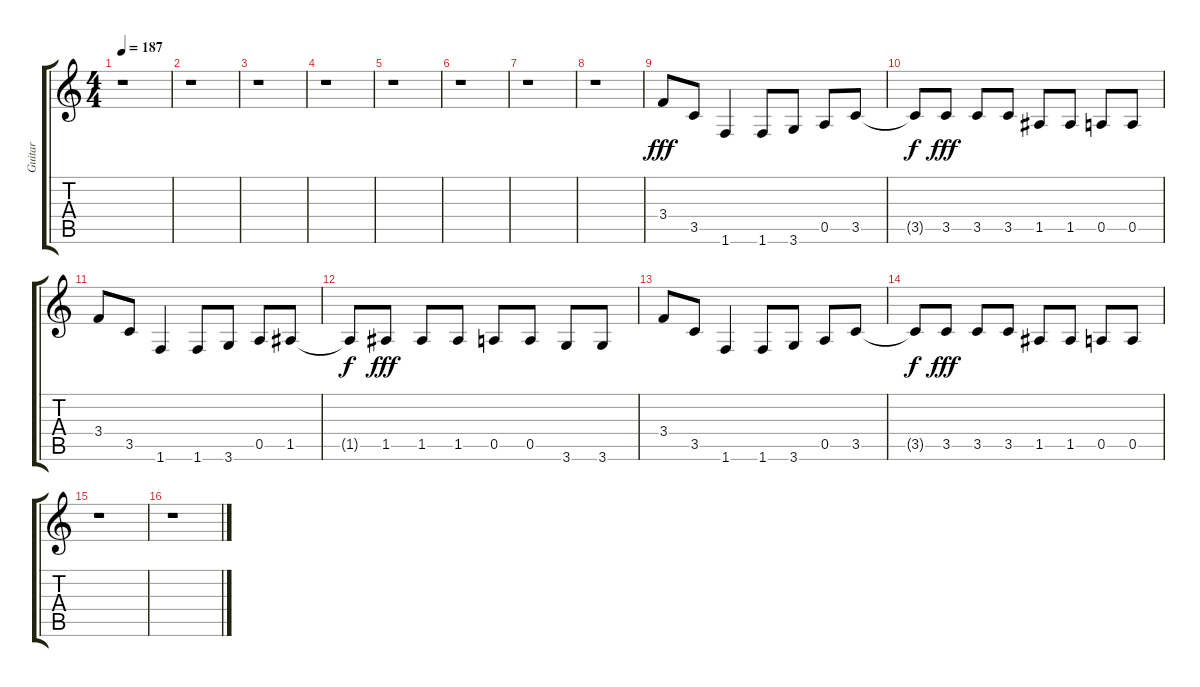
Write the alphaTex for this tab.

\track ("Guitar" "Guitar") {instrument electricguitarclean}
\staff {score tabs}
\tuning (E4 B3 G3 D3 A2 E2) {hide}
\ts (4 4)
\tempo 187
\clef g2
\ks c
r.1{dy fff} |
r.1 |
r.1 |
r.1 |
r.1 |
r.1 |
r.1 |
r.1 |
3.4.8 3.5.8 1.6.4 1.6.8 3.6.8 0.5.8 3.5.8 |
3.5{t}.8{dy f} 3.5.8{dy fff} 3.5.8 3.5.8 1.5.8 1.5.8 0.5.8 0.5.8 |
3.4.8 3.5.8 1.6.4 1.6.8 3.6.8 0.5.8 1.5.8 |
1.5{t}.8{dy f} 1.5.8{dy fff} 1.5.8 1.5.8 0.5.8 0.5.8 3.6.8 3.6.8 |
3.4.8 3.5.8 1.6.4 1.6.8 3.6.8 0.5.8 3.5.8 |
3.5{t}.8{dy f} 3.5.8{dy fff} 3.5.8 3.5.8 1.5.8 1.5.8 0.5.8 0.5.8 |
r.1 |
r.1
